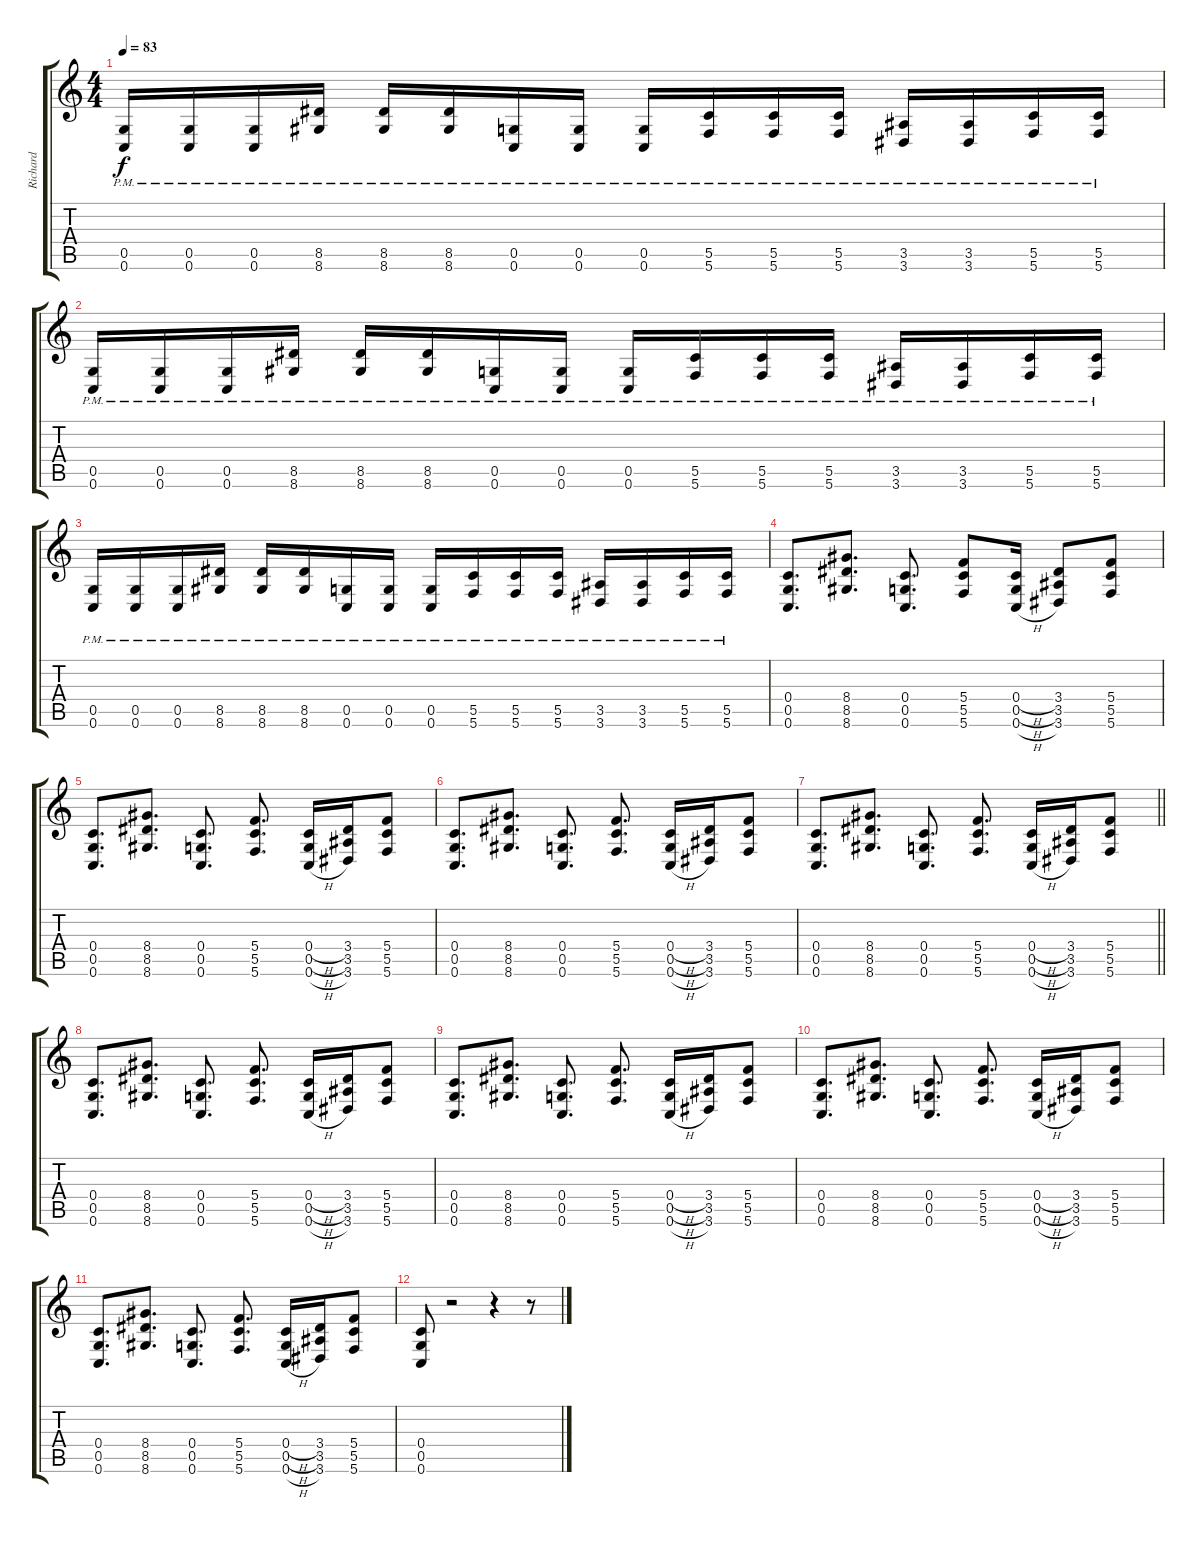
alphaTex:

\track ("Richard" "Richard") {instrument distortionguitar}
\staff {score tabs}
\tuning (D4 A3 F3 C3 G2 C2) {hide}
\ts (4 4)
\tempo 83
\clef g2
\ks c
(0.5{pm} 0.6{pm}).16{dy f} (0.5{pm} 0.6{pm}).16 (0.5{pm} 0.6{pm}).16 (8.5{pm} 8.6{pm}).16 (8.5{pm} 8.6{pm}).16 (8.5{pm} 8.6{pm}).16 (0.5{pm} 0.6{pm}).16 (0.5{pm} 0.6{pm}).16 (0.5{pm} 0.6{pm}).16 (5.5{pm} 5.6{pm}).16 (5.5{pm} 5.6{pm}).16 (5.5{pm} 5.6{pm}).16 (3.5{pm} 3.6{pm}).16 (3.5{pm} 3.6{pm}).16 (5.5{pm} 5.6{pm}).16 (5.5{pm} 5.6{pm}).16 |
(0.5{pm} 0.6{pm}).16 (0.5{pm} 0.6{pm}).16 (0.5{pm} 0.6{pm}).16 (8.5{pm} 8.6{pm}).16 (8.5{pm} 8.6{pm}).16 (8.5{pm} 8.6{pm}).16 (0.5{pm} 0.6{pm}).16 (0.5{pm} 0.6{pm}).16 (0.5{pm} 0.6{pm}).16 (5.5{pm} 5.6{pm}).16 (5.5{pm} 5.6{pm}).16 (5.5{pm} 5.6{pm}).16 (3.5{pm} 3.6{pm}).16 (3.5{pm} 3.6{pm}).16 (5.5{pm} 5.6{pm}).16 (5.5{pm} 5.6{pm}).16 |
(0.5{pm} 0.6{pm}).16 (0.5{pm} 0.6{pm}).16 (0.5{pm} 0.6{pm}).16 (8.5{pm} 8.6{pm}).16 (8.5{pm} 8.6{pm}).16 (8.5{pm} 8.6{pm}).16 (0.5{pm} 0.6{pm}).16 (0.5{pm} 0.6{pm}).16 (0.5{pm} 0.6{pm}).16 (5.5{pm} 5.6{pm}).16 (5.5{pm} 5.6{pm}).16 (5.5{pm} 5.6{pm}).16 (3.5{pm} 3.6{pm}).16 (3.5{pm} 3.6{pm}).16 (5.5{pm} 5.6{pm}).16 (5.5{pm} 5.6{pm}).16 |
(0.4 0.5 0.6).8{d} (8.4 8.5 8.6).8{d} (0.4 0.5 0.6).8{d} (5.4 5.5 5.6).8 (0.4{h} 0.5{h} 0.6{h}).16 (3.4 3.5 3.6).8 (5.4 5.5 5.6).8 |
(0.4 0.5 0.6).8{d} (8.4 8.5 8.6).8{d} (0.4 0.5 0.6).8{d} (5.4 5.5 5.6).8{d} (0.4{h} 0.5{h} 0.6{h}).16 (3.4 3.5 3.6).16 (5.4 5.5 5.6).8 |
(0.4 0.5 0.6).8{d} (8.4 8.5 8.6).8{d} (0.4 0.5 0.6).8{d} (5.4 5.5 5.6).8{d} (0.4{h} 0.5{h} 0.6{h}).16 (3.4 3.5 3.6).16 (5.4 5.5 5.6).8 |
\barLineRight lightlight
(0.4 0.5 0.6).8{d} (8.4 8.5 8.6).8{d} (0.4 0.5 0.6).8{d} (5.4 5.5 5.6).8{d} (0.4{h} 0.5{h} 0.6{h}).16 (3.4 3.5 3.6).16 (5.4 5.5 5.6).8 |
(0.4 0.5 0.6).8{d} (8.4 8.5 8.6).8{d} (0.4 0.5 0.6).8{d} (5.4 5.5 5.6).8{d} (0.4{h} 0.5{h} 0.6{h}).16 (3.4 3.5 3.6).16 (5.4 5.5 5.6).8 |
(0.4 0.5 0.6).8{d} (8.4 8.5 8.6).8{d} (0.4 0.5 0.6).8{d} (5.4 5.5 5.6).8{d} (0.4{h} 0.5{h} 0.6{h}).16 (3.4 3.5 3.6).16 (5.4 5.5 5.6).8 |
(0.4 0.5 0.6).8{d} (8.4 8.5 8.6).8{d} (0.4 0.5 0.6).8{d} (5.4 5.5 5.6).8{d} (0.4{h} 0.5{h} 0.6{h}).16 (3.4 3.5 3.6).16 (5.4 5.5 5.6).8 |
(0.4 0.5 0.6).8{d} (8.4 8.5 8.6).8{d} (0.4 0.5 0.6).8{d} (5.4 5.5 5.6).8{d} (0.4{h} 0.5{h} 0.6{h}).16 (3.4 3.5 3.6).16 (5.4 5.5 5.6).8 |
(0.4 0.5 0.6).8 r.2 r.4 r.8
